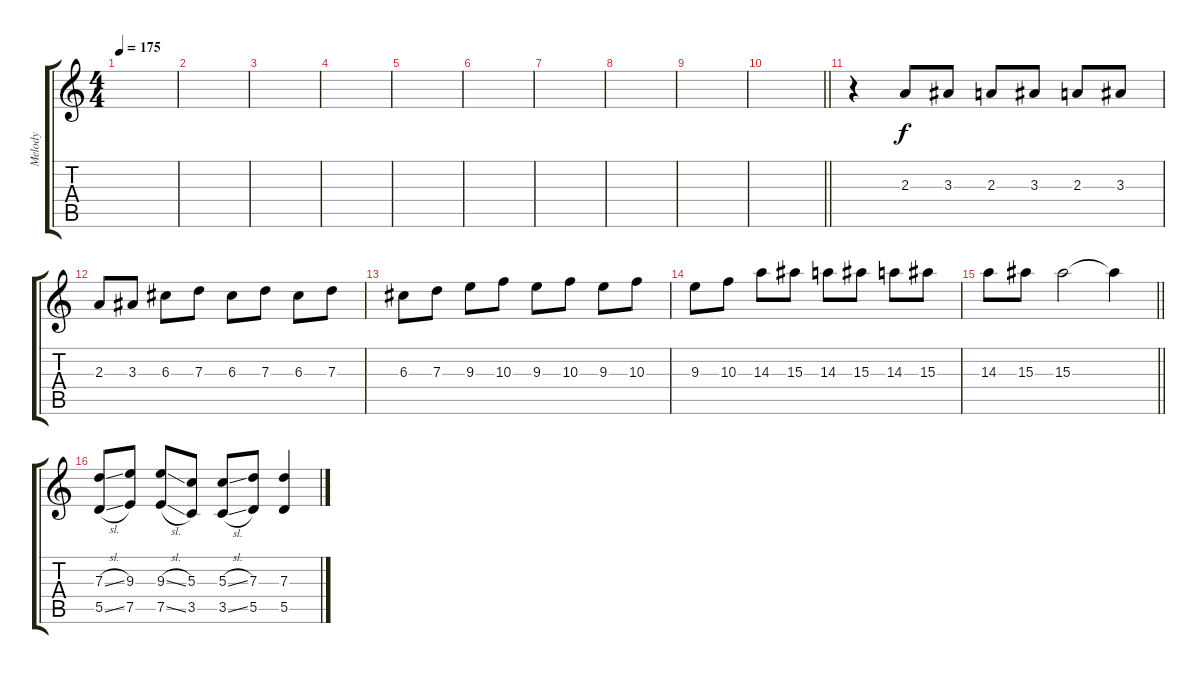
\track ("Melody" "Melody") {instrument distortionguitar}
\staff {score tabs}
\tuning (E4 B3 G3 D3 A2 D2) {hide}
\ts (4 4)
\tempo 175
\clef g2
\ks c
|
|
|
|
|
|
|
|
|
\barLineRight lightlight
|
r.4{instrument distortionguitar} 2.3.8 3.3.8 2.3.8 3.3.8 2.3.8 3.3.8 |
2.3.8 3.3.8 6.3.8 7.3.8 6.3.8 7.3.8 6.3.8 7.3.8 |
6.3.8 7.3.8 9.3.8 10.3.8 9.3.8 10.3.8 9.3.8 10.3.8 |
9.3.8 10.3.8 14.3.8 15.3.8 14.3.8 15.3.8 14.3.8 15.3.8 |
\barLineRight lightlight
14.3.8 15.3.8 15.3.2 15.3{t}.4 |
(7.3{sl} 5.5{sl}).8{instrument distortionguitar} (9.3 7.5).8 (9.3{sl} 7.5{sl}).8 (5.3 3.5).8 (5.3{sl} 3.5{sl}).8 (7.3 5.5).8 (7.3 5.5).4
